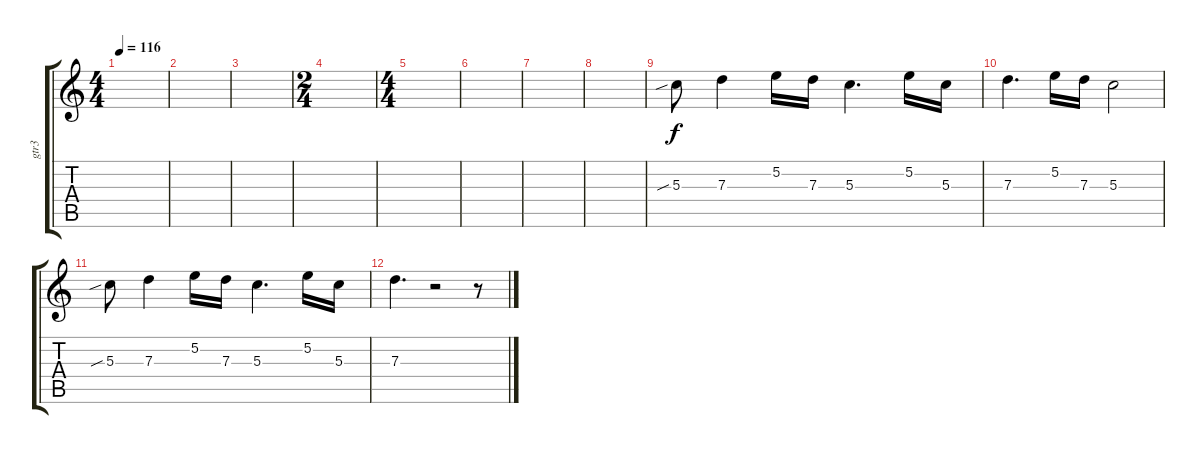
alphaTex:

\track ("gtr3" "gtr3") {instrument acousticguitarsteel}
\staff {score tabs}
\tuning (E4 B3 G3 D3 A2 E2) {hide}
\ts (4 4)
\tempo 116
\clef g2
\ks c
|
|
|
\ts (2 4)
|
\ts (4 4)
|
|
|
|
5.3{sib}.8 7.3.4 5.2.16 7.3.16 5.3.4{d} 5.2.16 5.3.16 |
7.3.4{d} 5.2.16 7.3.16 5.3.2 |
5.3{sib}.8 7.3.4 5.2.16 7.3.16 5.3.4{d} 5.2.16 5.3.16 |
7.3.4{d} r.2 r.8
